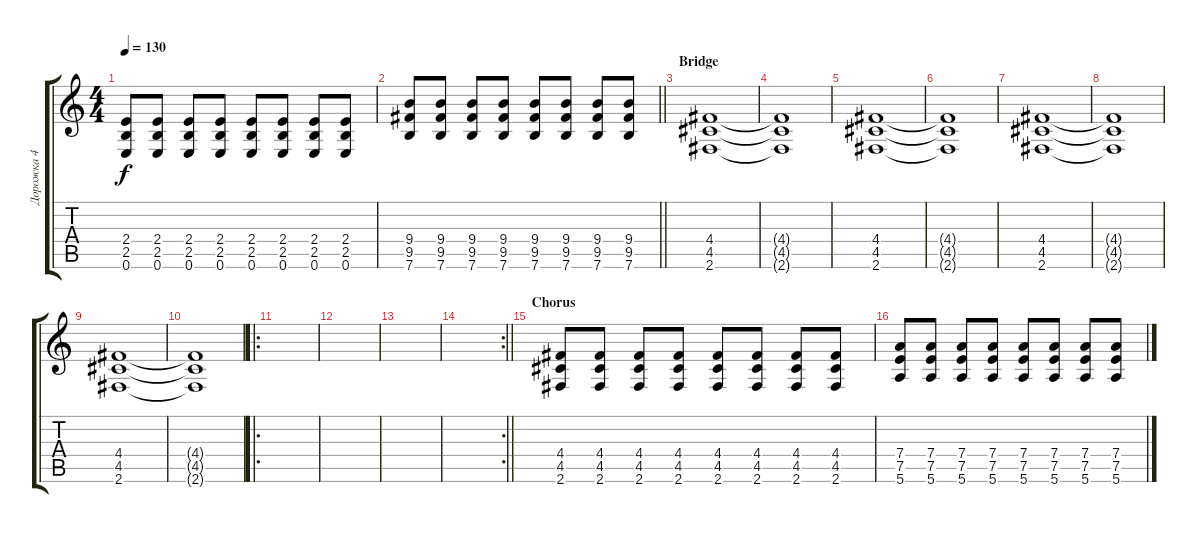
\track ("Дорожка 4" "Дорожка 4") {instrument distortionguitar}
\staff {score tabs}
\tuning (E4 B3 G3 D3 A2 E2) {hide}
\ts (4 4)
\tempo 130
\clef g2
\ks c
(2.4 2.5 0.6).8{dy f} (2.4 2.5 0.6).8 (2.4 2.5 0.6).8 (2.4 2.5 0.6).8 (2.4 2.5 0.6).8 (2.4 2.5 0.6).8 (2.4 2.5 0.6).8 (2.4 2.5 0.6).8 |
\barLineRight lightlight
(9.4 9.5 7.6).8 (9.4 9.5 7.6).8 (9.4 9.5 7.6).8 (9.4 9.5 7.6).8 (9.4 9.5 7.6).8 (9.4 9.5 7.6).8 (9.4 9.5 7.6).8 (9.4 9.5 7.6).8 |
\section ("" "Bridge")
(4.4 4.5 2.6).1 |
(4.4{t} 4.5{t} 2.6{t}).1 |
(4.4 4.5 2.6).1 |
(4.4{t} 4.5{t} 2.6{t}).1 |
(4.4 4.5 2.6).1 |
(4.4{t} 4.5{t} 2.6{t}).1 |
(4.4 4.5 2.6).1 |
(4.4{t} 4.5{t} 2.6{t}).1 |
\ro
|
|
|
\rc 2
\barLineRight lightlight
|
\section ("" "Chorus")
(4.4 4.5 2.6).8 (4.4 4.5 2.6).8 (4.4 4.5 2.6).8 (4.4 4.5 2.6).8 (4.4 4.5 2.6).8 (4.4 4.5 2.6).8 (4.4 4.5 2.6).8 (4.4 4.5 2.6).8 |
(7.4 7.5 5.6).8 (7.4 7.5 5.6).8 (7.4 7.5 5.6).8 (7.4 7.5 5.6).8 (7.4 7.5 5.6).8 (7.4 7.5 5.6).8 (7.4 7.5 5.6).8 (7.4 7.5 5.6).8
